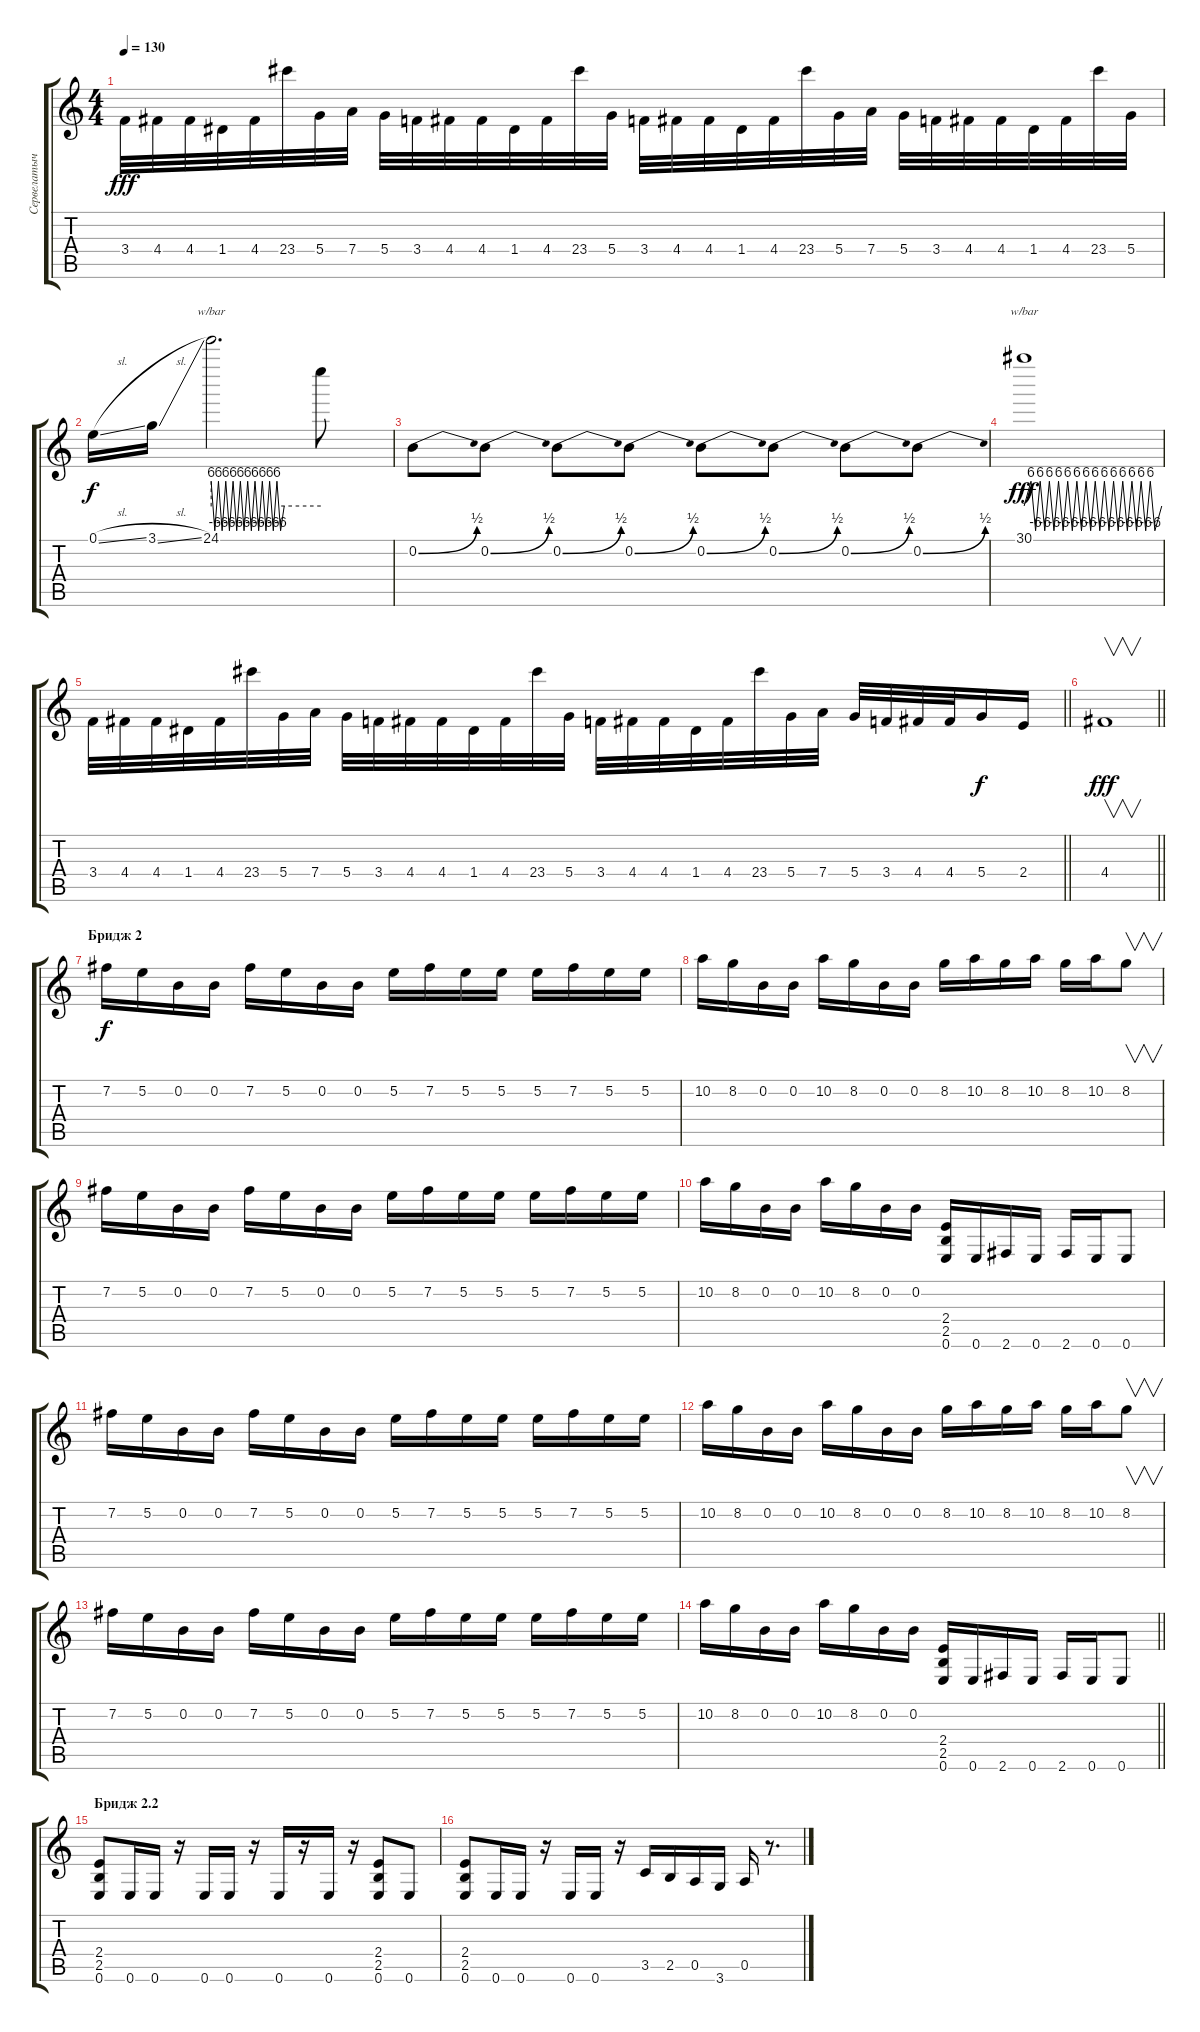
\track ("Сервелатыч" "Сервелатыч") {instrument distortionguitar}
\staff {score tabs}
\tuning (E4 B3 G3 D3 A2 E2) {hide}
\ts (4 4)
\tempo 130
\clef g2
\ks c
3.4.32{dy fff} 4.4.32 4.4.32 1.4.32 4.4.32 23.4.32 5.4.32 7.4.32 5.4.32 3.4.32 4.4.32 4.4.32 1.4.32 4.4.32 23.4.32 5.4.32 3.4.32 4.4.32 4.4.32 1.4.32 4.4.32 23.4.32 5.4.32 7.4.32 5.4.32 3.4.32 4.4.32 4.4.32 1.4.32 4.4.32 23.4.32 5.4.32 |
0.1{sl}.16{dy f} 3.1{sl}.16 24.1.2{d tbe (custom default 0 24 2 -24 4 24 6 -24 8 24 10 -24 12 24 14 -24 16 24 18 -24 20 24 22 -24 24 24 26 -24 28 24 30 -24 32 24 34 -24 36 24 38 -24 40 0 60 0)} 24.1{t}.8 |
0.2{be (bend 0 0 60 2)}.8 0.2{be (bend 0 0 60 2)}.8 0.2{be (bend 0 0 60 2)}.8 0.2{be (bend 0 0 60 2)}.8 0.2{be (bend 0 0 60 2)}.8 0.2{be (bend 0 0 60 2)}.8 0.2{be (bend 0 0 60 2)}.8 0.2{be (bend 0 0 60 2)}.8 |
30.1.1{tbe (custom default 0 0 3 24 5 -24 7 24 9 -24 11 24 13 -24 15 24 17 -24 19 24 21 -24 23 24 25 -24 27 24 29 -24 31 24 33 -24 35 24 37 -24 39 24 41 -24 43 24 45 -24 47 24 49 -24 51 24 53 -24 55 24 57 -24 60 0) dy fff} |
\barLineRight lightlight
3.4.32 4.4.32 4.4.32 1.4.32 4.4.32 23.4.32 5.4.32 7.4.32 5.4.32 3.4.32 4.4.32 4.4.32 1.4.32 4.4.32 23.4.32 5.4.32 3.4.32 4.4.32 4.4.32 1.4.32 4.4.32 23.4.32 5.4.32 7.4.32 5.4.32 3.4.32 4.4.32 4.4.32 5.4.16{dy f} 2.4.16 |
\barLineRight lightlight
4.4.1{v dy fff} |
\section ("" "Бридж 2")
7.2.16{dy f} 5.2.16 0.2.16 0.2.16 7.2.16 5.2.16 0.2.16 0.2.16 5.2.16 7.2.16 5.2.16 5.2.16 5.2.16 7.2.16 5.2.16 5.2.16 |
10.2.16 8.2.16 0.2.16 0.2.16 10.2.16 8.2.16 0.2.16 0.2.16 8.2.16 10.2.16 8.2.16 10.2.16 8.2.16 10.2.16 8.2.8{v} |
7.2.16 5.2.16 0.2.16 0.2.16 7.2.16 5.2.16 0.2.16 0.2.16 5.2.16 7.2.16 5.2.16 5.2.16 5.2.16 7.2.16 5.2.16 5.2.16 |
10.2.16 8.2.16 0.2.16 0.2.16 10.2.16 8.2.16 0.2.16 0.2.16 (2.4 2.5 0.6).16 0.6.16 2.6.16 0.6.16 2.6.16 0.6.16 0.6.8 |
7.2.16 5.2.16 0.2.16 0.2.16 7.2.16 5.2.16 0.2.16 0.2.16 5.2.16 7.2.16 5.2.16 5.2.16 5.2.16 7.2.16 5.2.16 5.2.16 |
10.2.16 8.2.16 0.2.16 0.2.16 10.2.16 8.2.16 0.2.16 0.2.16 8.2.16 10.2.16 8.2.16 10.2.16 8.2.16 10.2.16 8.2.8{v} |
7.2.16 5.2.16 0.2.16 0.2.16 7.2.16 5.2.16 0.2.16 0.2.16 5.2.16 7.2.16 5.2.16 5.2.16 5.2.16 7.2.16 5.2.16 5.2.16 |
\barLineRight lightlight
10.2.16 8.2.16 0.2.16 0.2.16 10.2.16 8.2.16 0.2.16 0.2.16 (2.4 2.5 0.6).16 0.6.16 2.6.16 0.6.16 2.6.16 0.6.16 0.6.8 |
\section ("" "Бридж 2.2")
(2.4 2.5 0.6).8{instrument distortionguitar} 0.6.16 0.6.16 r.16 0.6.16 0.6.16 r.16 0.6.16 r.16 0.6.16 r.16 (2.4 2.5 0.6).8 0.6.8 |
(2.4 2.5 0.6).8 0.6.16 0.6.16 r.16 0.6.16 0.6.16 r.16 3.5.16 2.5.16 0.5.16 3.6.16 0.5.16 r.8{d}
